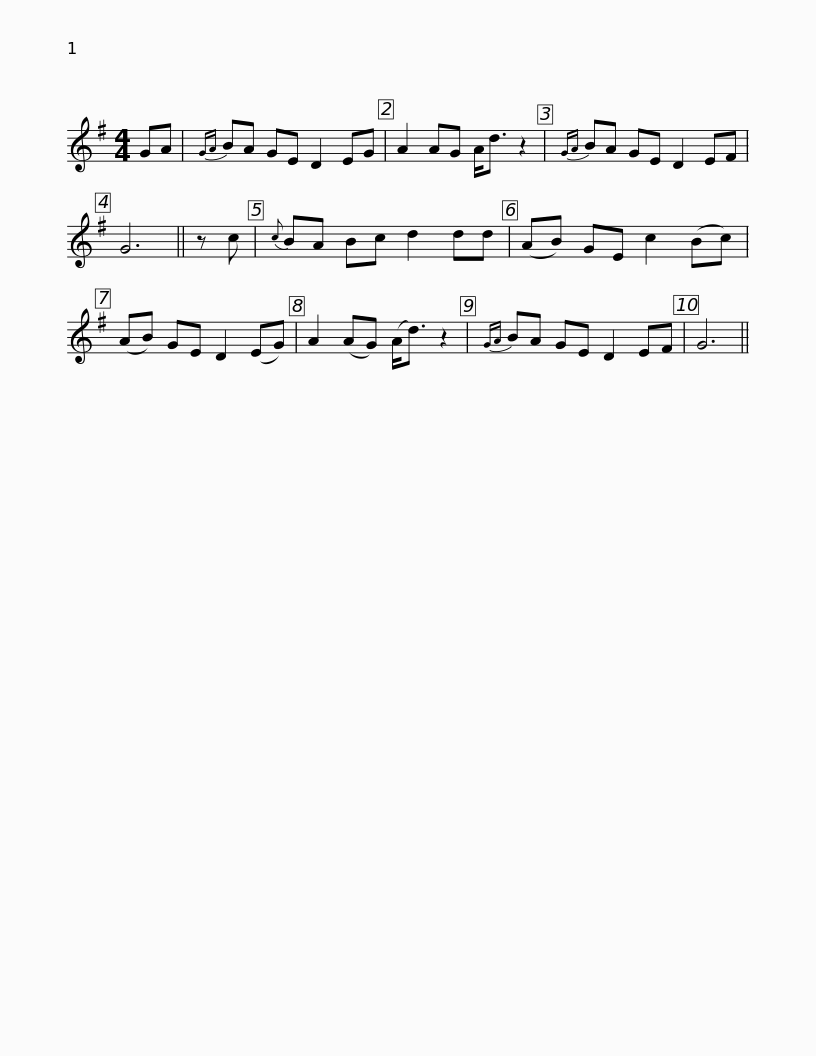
X:1
L:1/8
M:4/4
I:linebreak $
K:G
V:1 treble
V:1
 GA |{GA} BA GE D2 EG | A2 AG A<d z2 |{GA} BA GE D2 EF | G6 || %5
 z c |{c} BA Bc d2 dd | (AB) GE c2 (Bc) |$ (AB) GE D2 (EG) | A2 (AG) (A<d) z2 | %10
{GA} BA GE D2 EF | G6 || %12
